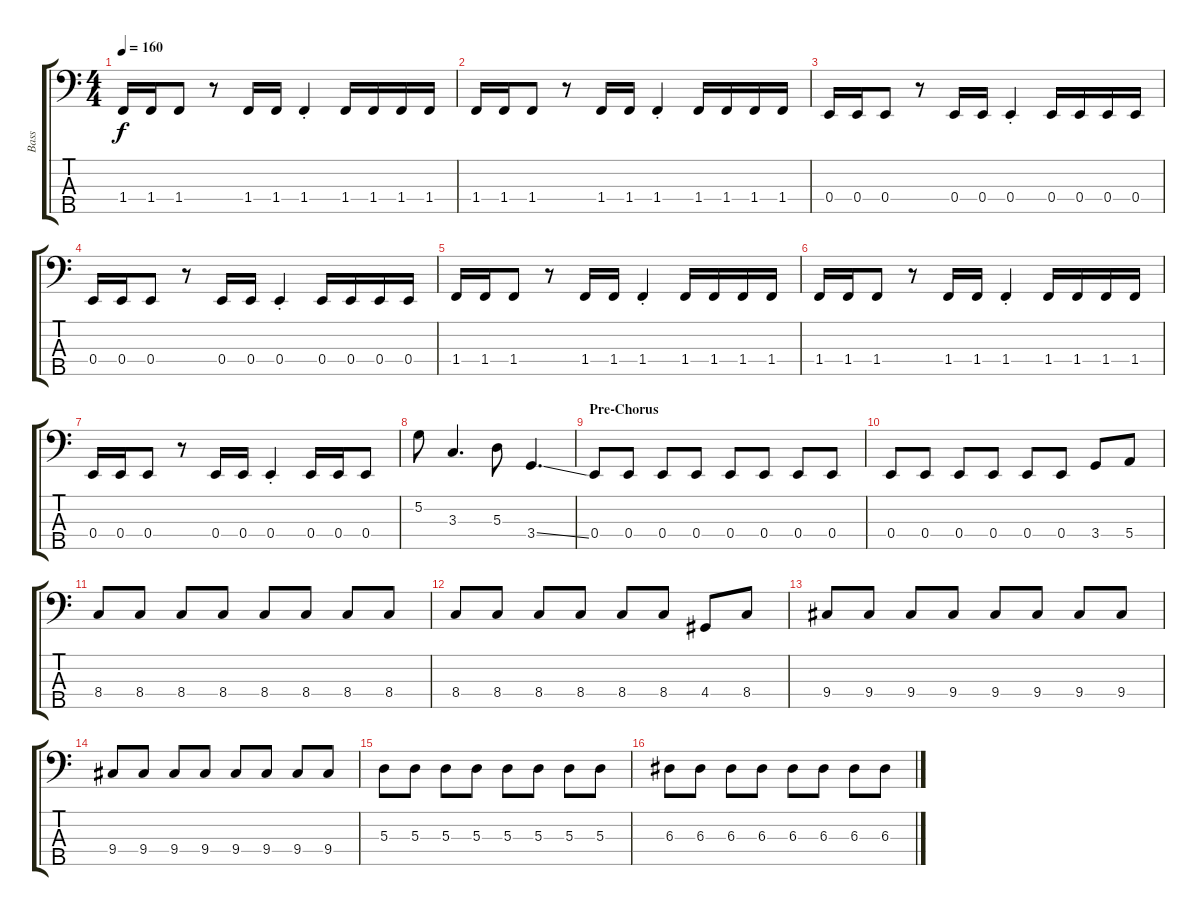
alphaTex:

\track ("Bass" "Bass") {instrument electricbasspick}
\staff {score tabs}
\tuning (G2 D2 A1 E1 B0) {hide}
\ts (4 4)
\tempo 160
\clef f4
\ks c
1.4.16{dy f} 1.4.16 1.4.8 r.8 1.4.16 1.4.16 1.4{st}.4 1.4.16 1.4.16 1.4.16 1.4.16 |
1.4.16 1.4.16 1.4.8 r.8 1.4.16 1.4.16 1.4{st}.4 1.4.16 1.4.16 1.4.16 1.4.16 |
0.4.16 0.4.16 0.4.8 r.8 0.4.16 0.4.16 0.4{st}.4 0.4.16 0.4.16 0.4.16 0.4.16 |
0.4.16 0.4.16 0.4.8 r.8 0.4.16 0.4.16 0.4{st}.4 0.4.16 0.4.16 0.4.16 0.4.16 |
1.4.16 1.4.16 1.4.8 r.8 1.4.16 1.4.16 1.4{st}.4 1.4.16 1.4.16 1.4.16 1.4.16 |
1.4.16 1.4.16 1.4.8 r.8 1.4.16 1.4.16 1.4{st}.4 1.4.16 1.4.16 1.4.16 1.4.16 |
0.4.16 0.4.16 0.4.8 r.8 0.4.16 0.4.16 0.4{st}.4 0.4.16 0.4.16 0.4.8 |
5.2.8 3.3.4{d} 5.3.8 3.4{ss}.4{d} |
\section ("" "Pre-Chorus")
0.4.8 0.4.8 0.4.8 0.4.8 0.4.8 0.4.8 0.4.8 0.4.8 |
0.4.8 0.4.8 0.4.8 0.4.8 0.4.8 0.4.8 3.4.8 5.4.8 |
8.4.8 8.4.8 8.4.8 8.4.8 8.4.8 8.4.8 8.4.8 8.4.8 |
8.4.8 8.4.8 8.4.8 8.4.8 8.4.8 8.4.8 4.4.8 8.4.8 |
9.4.8 9.4.8 9.4.8 9.4.8 9.4.8 9.4.8 9.4.8 9.4.8 |
9.4.8 9.4.8 9.4.8 9.4.8 9.4.8 9.4.8 9.4.8 9.4.8 |
5.3.8 5.3.8 5.3.8 5.3.8 5.3.8 5.3.8 5.3.8 5.3.8 |
6.3.8 6.3.8 6.3.8 6.3.8 6.3.8 6.3.8 6.3.8 6.3.8
